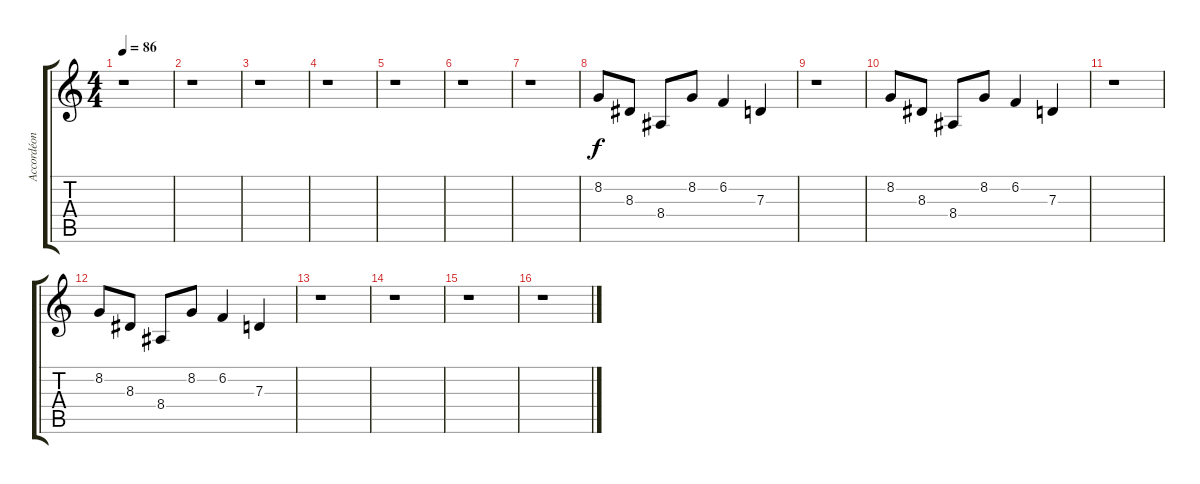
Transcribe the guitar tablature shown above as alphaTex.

\track ("Accordéon" "Accordéon") {instrument accordion}
\staff {score tabs}
\tuning (E4 B3 G3 D3 A2 E2) {hide}
\ts (4 4)
\tempo 86
\clef g2
\ks c
r.1{dy f} |
r.1 |
r.1 |
r.1 |
r.1 |
r.1 |
r.1 |
8.2.8 8.3.8 8.4.8 8.2.8 6.2.4 7.3.4 |
r.1 |
8.2.8 8.3.8 8.4.8 8.2.8 6.2.4 7.3.4 |
r.1 |
8.2.8 8.3.8 8.4.8 8.2.8 6.2.4 7.3.4 |
r.1 |
r.1 |
r.1 |
r.1
